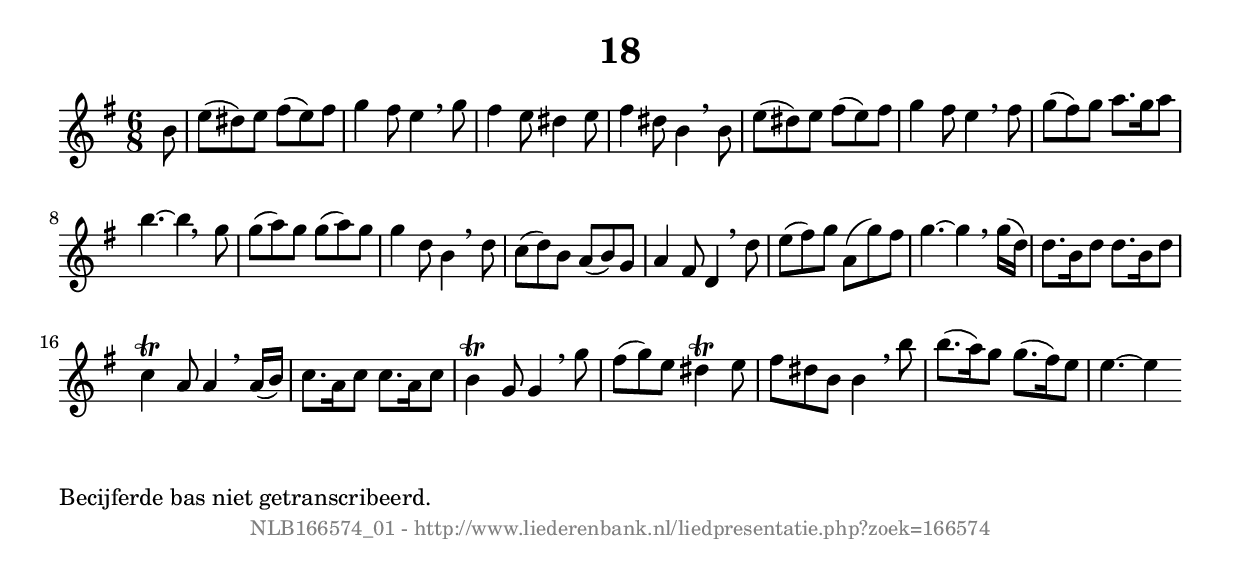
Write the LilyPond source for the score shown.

%
% produced by wce2krn 1.64 (7 June 2014)
%
\version"2.16"
#(append! paper-alist '(("long" . (cons (* 210 mm) (* 2000 mm)))))
#(set-default-paper-size "long")
sb = {\breathe}
mBreak = {\breathe }
bBreak = {\breathe }
x = {\once\override NoteHead #'style = #'cross }
gl=\glissando
itime={\override Staff.TimeSignature #'stencil = ##f }
ficta = {\once\set suggestAccidentals = ##t}
fine = {\once\override Score.RehearsalMark #'self-alignment-X = #1 \mark \markup {\italic{Fine}}}
dc = {\once\override Score.RehearsalMark #'self-alignment-X = #1 \mark \markup {\italic{D.C.}}}
dcf = {\once\override Score.RehearsalMark #'self-alignment-X = #1 \mark \markup {\italic{D.C. al Fine}}}
dcc = {\once\override Score.RehearsalMark #'self-alignment-X = #1 \mark \markup {\italic{D.C. al Coda}}}
ds = {\once\override Score.RehearsalMark #'self-alignment-X = #1 \mark \markup {\italic{D.S.}}}
dsf = {\once\override Score.RehearsalMark #'self-alignment-X = #1 \mark \markup {\italic{D.S. al Fine}}}
dsc = {\once\override Score.RehearsalMark #'self-alignment-X = #1 \mark \markup {\italic{D.S. al Coda}}}
pv = {\set Score.repeatCommands = #'((volta "1"))}
sv = {\set Score.repeatCommands = #'((volta "2"))}
tv = {\set Score.repeatCommands = #'((volta "3"))}
qv = {\set Score.repeatCommands = #'((volta "4"))}
xv = {\set Score.repeatCommands = #'((volta #f))}
\header{ tagline = ""
title = "18"
}
\score {{
\key e \minor
\relative g'
{
\set melismaBusyProperties = #'()
\partial 32*4
\time 6/8
\tempo 4=120
\override Score.MetronomeMark #'transparent = ##t
\override Score.RehearsalMark #'break-visibility = #(vector #t #t #f)
b8 e( dis) e fis( e) fis g4 fis8 e4 \sb g8 fis4 e8 dis4 e8 fis4 dis8 b4 \mBreak
b8 e( dis) e fis( e) fis g4 fis8 e4 \sb fis8 g( fis) g a8. g16 a8 b4.~ b4 \bar ":|:" \bBreak
g8 g( a) g g( a) g g4 d8 b4 \sb d8 c( d) b a( b) g a4 fis8 d4 \sb d'8 e( fis) g a,( g') fis g4.~ g4 \mBreak
g16( d) d8. b16 d8 d8. b16 d8 c4\trill a8 a4 \sb a16( b) c8. a16 c8 c8. a16 c8 b4\trill g8 g4 \mBreak
g'8 fis( g) e8 dis4\trill e8 fis dis b b4 \sb b'8 b8.( a16) g8 g8.( fis16) e8 e4.~ e4 \bar ":|:"
 }}
 \midi { }
 \layout {
            indent = 0.0\cm
}
}
\markup { \wordwrap-string #" 
Becijferde bas niet getranscribeerd.
"}
\markup { \vspace #0 } \markup { \with-color #grey \fill-line { \center-column { \smaller "NLB166574_01 - http://www.liederenbank.nl/liedpresentatie.php?zoek=166574" } } }
